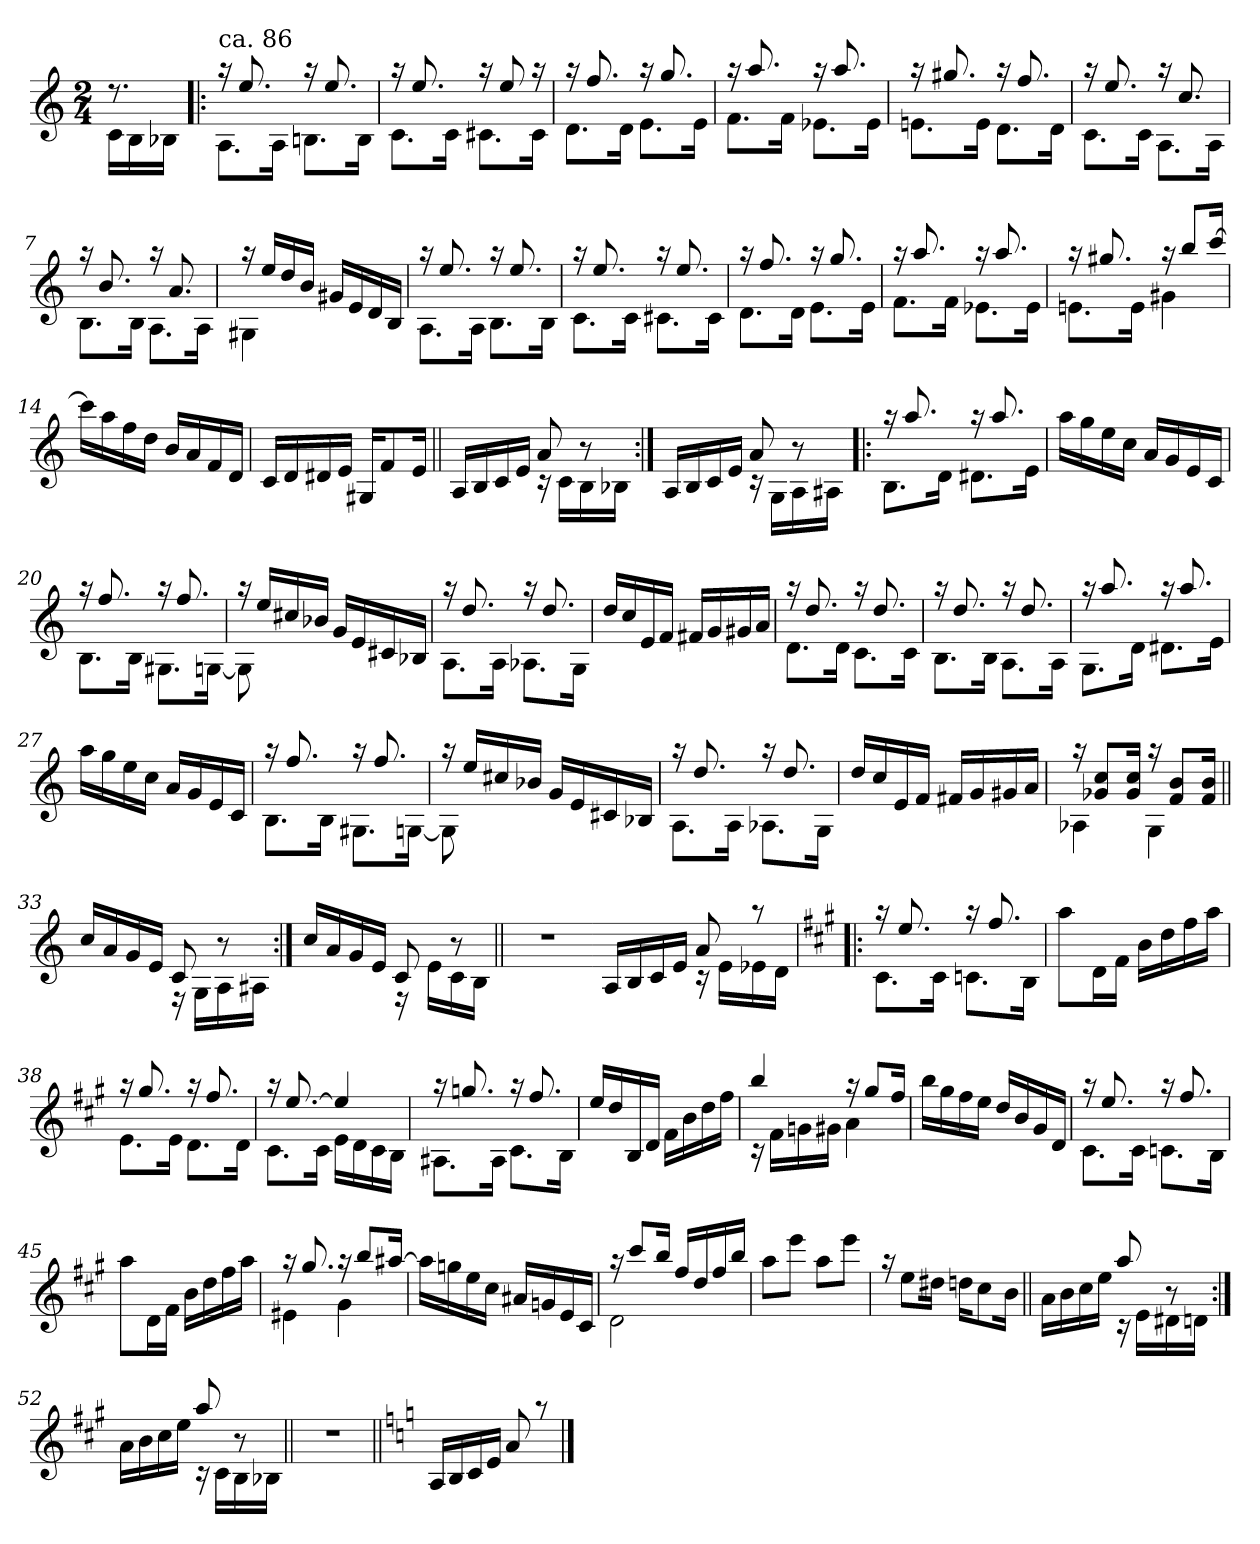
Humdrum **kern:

**kern
*part1
*staff1
*clefG2
*k[]
*C:
*M2/4
=
*^
8.r	16c\LL
.	16B\
.	16B-X\JJ
=1!|:	=1!|:
*	*^
!LO:TX:a:t=ca. 86	!	!
16raa	8.A\L	4ryy
8.ee/	.	.
.	16A\Jk	.
16raa	8.Bn\L	4ryy
8.ee/	.	.
.	16B\Jk	.
=2	=2	=2
16raa	8.c\L	4ryy
8.ee/	.	.
.	16c\Jk	.
16raa	8.c#X\L	4ryy
8ee/	.	.
16raa	16c#\Jk	.
=3	=3	=3
16raa	8.d\L	4ryy
8.ff/	.	.
.	16d\Jk	.
16raa	8.e\L	4ryy
8.gg/	.	.
.	16e\Jk	.
!!LO:LB:g=z	!!	!!
=4	=4	=4
16raa	8.f\L	4ryy
8.aa/	.	.
.	16f\Jk	.
16raa	8.e-X\L	4ryy
8.aa/	.	.
.	16e-\Jk	.
=5	=5	=5
16raa	8.en\L	4ryy
8.gg#X/	.	.
.	16e\Jk	.
16raa	8.d\L	4ryy
8.ff/	.	.
.	16d\Jk	.
=6	=6	=6
16raa	8.c\L	4ryy
8.ee/	.	.
.	16c\Jk	.
16raa	8.A\L	4ryy
8.cc/	.	.
.	16A\Jk	.
=7	=7	=7
16raa	8.B\L	4ryy
8.b/	.	.
.	16B\Jk	.
16raa	8.A\L	4ryy
8.a/	.	.
.	16A\Jk	.
!!LO:LB:g=z	!!	!!
=8	=8	=8
16raa	4G#X\	2ryy
16ee/LL	.	.
16dd/	.	.
16b/JJ	.	.
16g#X/LL	4ryy	.
16e/	.	.
16d/	.	.
16B/JJ	.	.
=9	=9	=9
16raa	8.A\L	4ryy
8.ee/	.	.
.	16A\Jk	.
16raa	8.B\L	4ryy
8.ee/	.	.
.	16B\Jk	.
=10	=10	=10
16raa	8.c\L	4ryy
8.ee/	.	.
.	16c\Jk	.
16raa	8.c#X\L	4ryy
8.ee/	.	.
.	16c#\Jk	.
=11	=11	=11
16raa	8.d\L	4ryy
8.ff/	.	.
.	16d\Jk	.
16raa	8.e\L	4ryy
8.gg/	.	.
.	16e\Jk	.
!!LO:LB:g=z	!!	!!
=12	=12	=12
16raa	8.f\L	4ryy
8.aa/	.	.
.	16f\Jk	.
16raa	8.e-X\L	4ryy
8.aa/	.	.
.	16e-\Jk	.
=13	=13	=13
16raa	8.en\L	4ryy
8.gg#X/	.	.
.	16e\Jk	.
16raa	4g#X\	4ryy
8bb/L	.	.
[>16ccc/Jk	.	.
*	*v	*v
=14	=14
16ccc\LL]	4ryy
16aa\	.
16ff\	.
16dd\JJ	.
16b/LL	4ryy
16a/	.
16f/	.
16d/JJ	.
=15	=15
16c/LL	4ryy
16d/	.
16d#X/	.
16e/JJ	.
16G#X/KL	4ryy
8f/	.
16e/Jk	.
!!LO:LB:g=z	!!
=16||	=16||
*	*^
16A/LL	4ryy	2ryy
16B/	.	.
16c/	.	.
16e/JJ	.	.
8a/	16rc	.
.	16c\LL	.
8r	16B\	.
.	16B-X\JJ	.
=17:|!	=17:|!	=17:|!
16A/LL	4ryy	2ryy
16B/	.	.
16c/	.	.
16e/JJ	.	.
8a/	16rc	.
.	16G\LL	.
8r	16A\	.
.	16A#X\JJ	.
=18!|:	=18!|:	=18!|:
16raa	8.B\L	4ryy
8.aa/	.	.
.	16d\Jk	.
16raa	8.d#X\L	4ryy
8.aa/	.	.
.	16e\Jk	.
*	*v	*v
=19	=19
16aa\LL	2ryy
16gg\	.
16ee\	.
16cc\JJ	.
16a/LL	.
16g/	.
16e/	.
16c/JJ	.
!!LO:LB:g=z	!!
=20	=20
*	*^
16raa	8.B\L	4ryy
8.ff/	.	.
.	16B\Jk	.
16raa	8.G#X\L	4ryy
8.ff/	.	.
.	[<16Gn\Jk	.
=21	=21	=21
16raa	8G\]	4ryy
16ee/LL	.	.
16cc#X/	8ryy	.
16b-X/JJ	.	.
16g/LL	4ryy	4ryy
16e/	.	.
16c#X/	.	.
16B-X/JJ	.	.
=22	=22	=22
16raa	8.A\L	4ryy
8.dd/	.	.
.	16A\Jk	.
16raa	8.A-X\L	4ryy
8.dd/	.	.
.	16G\Jk	.
*	*v	*v
=23	=23
16dd/LL	2ryy
16cc/	.
16e/	.
16f/JJ	.
16f#X/LL	.
16g/	.
16g#X/	.
16a/JJ	.
!!LO:LB:g=z	!!
=24	=24
*	*^
16raa	8.d\L	4ryy
8.dd/	.	.
.	16d\Jk	.
16raa	8.c\L	4ryy
8.dd/	.	.
.	16c\Jk	.
=25	=25	=25
16raa	8.B\L	4ryy
8.dd/	.	.
.	16B\Jk	.
16raa	8.A\L	4ryy
8.dd/	.	.
.	16A\Jk	.
=26	=26	=26
16raa	8.G\L	4ryy
8.aa/	.	.
.	16d\Jk	.
16raa	8.d#X\L	4ryy
8.aa/	.	.
.	16e\Jk	.
*	*v	*v
=27	=27
16aa\LL	2ryy
16gg\	.
16ee\	.
16cc\JJ	.
16a/LL	.
16g/	.
16e/	.
16c/JJ	.
!!LO:PB:g=z	!!
=28	=28
*	*^
16raa	8.B\L	4ryy
8.ff/	.	.
.	16B\Jk	.
16r	8.G#X\L	4ryy
8.ff/	.	.
.	[<16Gn\Jk	.
=29	=29	=29
16raa	8G\]	4ryy
16ee/LL	.	.
16cc#X/	8ryy	.
16b-X/JJ	.	.
16g/LL	4ryy	4ryy
16e/	.	.
16c#X/	.	.
16B-X/JJ	.	.
=30	=30	=30
16raa	8.A\L	4ryy
8.dd/	.	.
.	16A\Jk	.
16raa	8.A-X\L	4ryy
8.dd/	.	.
.	16G\Jk	.
*	*v	*v
=31	=31
16dd/LL	2ryy
16cc/	.
16e/	.
16f/JJ	.
16f#X/LL	.
16g/	.
16g#X/	.
16a/JJ	.
!!LO:LB:g=z	!!
=32	=32
*	*^
16raa	4A-X\	4ryy
8g-X/ 8cc/L	.	.
16g-/ 16cc/Jk	.	.
16raa	4G\	4ryy
8f/ 8b/L	.	.
16f/ 16b/Jk	.	.
=33||	=33||	=33||
16cc/LL	4ryy	2ryy
16a/	.	.
16g/	.	.
16e/JJ	.	.
8c/	16rF	.
.	16G\LL	.
8r	16A\	.
.	16A#X\JJ	.
=34:|!	=34:|!	=34:|!
16cc/LL	4ryy	2ryy
16a/	.	.
16g/	.	.
16e/JJ	.	.
8c/	16rF	.
.	16e\LL	.
8r	16c\	.
.	16B\JJ	.
*v	*v	*v
=34X1||
*stria0
2r
!!LO:LB:g=z
=35-
*stria5
*^
*	*^
16A/LL	4ryy	2ryy
16B/	.	.
16c/	.	.
16e/JJ	.	.
8a/	16rc	.
.	16e\LL	.
8raa	16e-X\	.
.	16d\JJ	.
=36!|:	=36!|:	=36!|:
*k[f#c#g#]	*	*
*A:	*	*
16raa	8.c#\L	4ryy
8.ee/	.	.
.	16c#\Jk	.
16raa	8.cn\L	4ryy
8.ff#/	.	.
.	16B\Jk	.
*	*v	*v
=37	=37
8aa\L	2ryy
16d\L	.
16f#\JJ	.
16b\LL	.
16dd\	.
16ff#\	.
16aa\JJ	.
=38	=38
*	*^
16raa	8.e\L	4ryy
8.gg#/	.	.
.	16e\Jk	.
16raa	8.d\L	4ryy
8.ff#/	.	.
.	16d\Jk	.
!!LO:LB:g=z	!!	!!
=39	=39	=39
16raa	8.c#\L	2ryy
[>8.ee/	.	.
.	16c#\Jk	.
4ee/]	16e\LL	.
.	16d\	.
.	16c#\	.
.	16B\JJ	.
=40	=40	=40
16raa	8.A#X\L	2ryy
8.ggn/	.	.
.	16A#\Jk	.
16raa	8.c#\L	.
8.ff#/	.	.
.	16B\Jk	.
*	*v	*v
=41	=41
16ee/LL	2ryy
16dd/	.
16B/	.
16d/JJ	.
16f#\LL	.
16b\	.
16dd\	.
16ff#\JJ	.
=42	=42
*	*^
4bb/	16rc	2ryy
.	16f#\LL	.
.	16gn\	.
.	16g#X\JJ	.
16raa	4a\	.
8gg#/L	.	.
16ff#/Jk	.	.
*	*v	*v
!!LO:LB:g=z
=43	=43
16bb\LL	2ryy
16gg#\	.
16ff#\	.
16ee\JJ	.
16dd/LL	.
16b/	.
16g#/	.
16d/JJ	.
=44	=44
*	*^
16raa	8.c#\L	4ryy
8.ee/	.	.
.	16c#\Jk	.
16raa	8.cn\L	4ryy
8.ff#/	.	.
.	16B\Jk	.
*	*v	*v
=45	=45
8aa\L	2ryy
16d\L	.
16f#\JJ	.
16b\LL	.
16dd\	.
16ff#\	.
16aa\JJ	.
=46	=46
*	*^
16raa	4e#X\	2ryy
8.gg#/	.	.
16raa	4g#\	.
8bb/L	.	.
[>16aa#X/Jk	.	.
*	*v	*v
!!LO:LB:g=z
=47	=47
16aa#\LL]	4ryy
16ggn\	.
16ee\	.
16cc#\JJ	.
16a#X/LL	4ryy
16gn/	.
16e/	.
16c#/JJ	.
=48	=48
*	*^
16raa	2d\	2ryy
8ccc#/L	.	.
16bb/Jk	.	.
16ff#/LL	.	.
16dd/	.	.
16ff#/	.	.
16bb/JJ	.	.
*	*v	*v
=49	=49
8aa\L	2ryy
8eee>\J	.
8aa>\L	.
8eee>\J	.
=50	=50
16raa	2ryy
8ee\L	.
16dd#X\Jk	.
16ddn\KL	.
8cc#\	.
16b\Jk	.
!!LO:LB:g=z	!!
=51||	=51||
*	*^
16a\LL	4ryy	2ryy
16b\	.	.
16cc#\	.	.
16ee\JJ	.	.
8aa/	16rc	.
.	16e\LL	.
8r	16d#X\	.
.	16dn\JJ	.
=52:|!	=52:|!	=52:|!
16a\LL	4ryy	2ryy
16b\	.	.
16cc#\	.	.
16ee\JJ	.	.
8aa/	16rc	.
.	16c#\LL	.
8r	16B\	.
.	16B-X\JJ	.
*v	*v	*v
=52X2||
*stria0
2r
=53||
*stria5
*k[]
*C:
*^
16A/LL	4A/yy
16B/	.
16c/	.
16e/JJ	.
8a/	8A/yy
8raa	8ryy
*v	*v
==
*-
